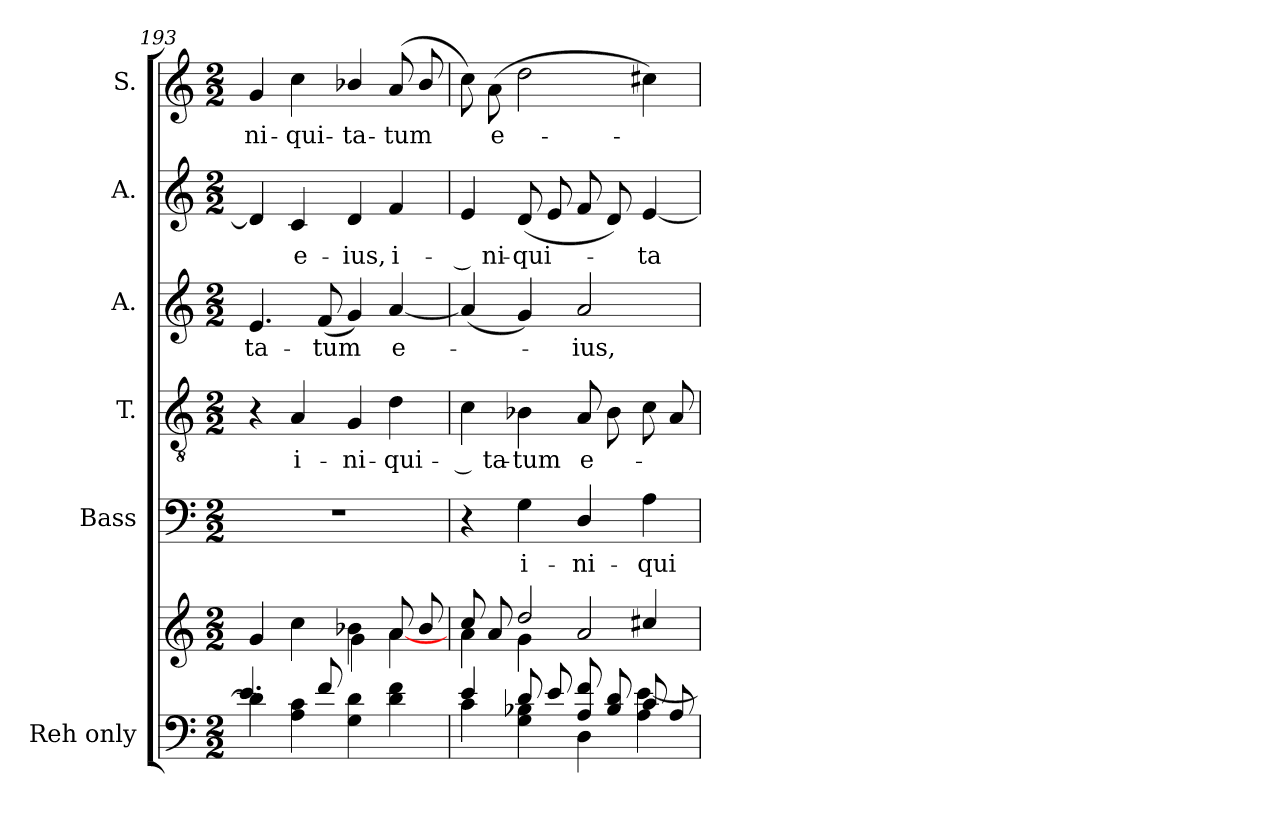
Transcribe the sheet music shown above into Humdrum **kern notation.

**kern	**kern	**kern	**text	**kern	**text	**kern	**text	**kern	**text	**kern	**text
*part6	*part6	*part5	*part5	*part4	*part4	*part3	*part3	*part2	*part2	*part1	*part1
*staff7	*staff6	*staff5	*staff5	*staff4	*staff4	*staff3	*staff3	*staff2	*staff2	*staff1	*staff1
*I"Reh only	*	*I"Bass	*	*I"T.	*	*I"A.	*	*I"A.	*	*I"S.	*
*	*	*I'B.	*	*	*	*	*	*	*	*	*
*clefF4	*clefG2	*clefF4	*	*clefGv2	*	*clefG2	*	*clefG2	*	*clefG2	*
*	*	*	*	*	*	*ITrd7c12	*	*ITrd7c12	*	*	*
*k[]	*k[]	*k[]	*	*k[]	*	*k[]	*	*k[]	*	*k[]	*
*C:	*C:	*C:	*	*C:	*	*C:	*	*C:	*	*C:	*
*M2/2	*M2/2	*M2/2	*	*M2/2	*	*M2/2	*	*M2/2	*	*M2/2	*
=193	=193	=193	=193	=193	=193	=193	=193	=193	=193	=193	=193
*^	*^	*	*	*	*	*	*	*	*	*	*
!	!	!	!	!	!	!	!	!	!LO:LY:b	!	!	!	!LO:LY:b
4d\]	4.e/	4g/	2ryy	1r	.	4r	.	4.E/	-ta-	4D/]	.	4g/	-ni-
!	!	!	!	!	!	!	!LO:LY:b	!	!	!	!LO:LY:b	!	!LO:LY:b
4A\ 4c\	.	4cc\	.	.	.	4A/	i-	.	.	4C/	e-	4cc\	-qui-
!	!	!	!	!	!	!	!	!	!LO:LY:b	!	!	!	!
.	8f/	.	.	.	.	.	.	(<8F/	-tum	.	.	.	.
!	!	!	!	!	!	!	!LO:LY:b	!	!	!	!LO:LY:b	!	!LO:LY:b
4G\ 4d\	2ryy	4b-X\	4g\	.	.	4G/	-ni-	4G/)	.	4D/	-ius,	4b-X/	-ta-
!	!	!	!	!	!	!	!LO:LY:b	!	!LO:LY:b	!	!LO:LY:b	!	!LO:LY:b
4d\ 4f\	.	8a/	[<4a\	.	.	4d\	-qui-	[<4A/	e-	4F/	i-	(<8a/	-tum
.	.	8b-/	.	.	.	.	.	.	.	.	.	8b-/	.
!!LO:PB:g=z
=194	=194	=194	=194	=194	=194	=194	=194	=194	=194	=194	=194	=194	=194
!	!	!	!	!	!	!	!LO:LY:b	!	!	!	!LO:LY:b	!	!
4c\	4e/	8cc/	4a\	4r	.	4c\	-­ ta-	(<4A/]	.	4E/	-­ ni-	8cc\)	.
!	!	!	!	!	!	!	!	!	!	!	!	!	!LO:LY:b
.	.	8a/	.	.	.	.	.	.	.	.	.	(>8a\	e-
!	!	!	!	!	!LO:LY:b	!	!LO:LY:b	!	!	!	!LO:LY:b	!	!
4G\ 4B-X\	8d/	2dd/	4g\	4G\	i-	4B-X\	-tum	4G/)	.	(8D/	-qui-	2dd\	.
.	8e/	.	.	.	.	.	.	.	.	8E/	.	.	.
!	!	!	!	!	!LO:LY:b	!	!LO:LY:b	!	!LO:LY:b	!	!	!	!
8A/ 8f/	4D\	.	2a/	4D/	-ni-	8A/	e-	2A/	-ius,	8F/	.	.	.
8B-/ 8d/	.	.	.	.	.	8B-\	.	.	.	8D/)	.	.	.
!	!	!	!	!	!LO:LY:b	!	!	!	!	!	!LO:LY:b	!	!
8c/	4A\ [<4e\	4cc#X/	.	4A\	-qui-	8c\	.	.	.	[<4E/	-ta-	4cc#X\)	.
8A/	.	.	.	.	.	8A/	.	.	.	.	.	.	.
*v	*v	*	*	*	*	*	*	*	*	*	*	*	*
*	*v	*v	*	*	*	*	*	*	*	*	*	*
=	=	=	=	=	=	=	=	=	=	=	=
*-	*-	*-	*-	*-	*-	*-	*-	*-	*-	*-	*-
